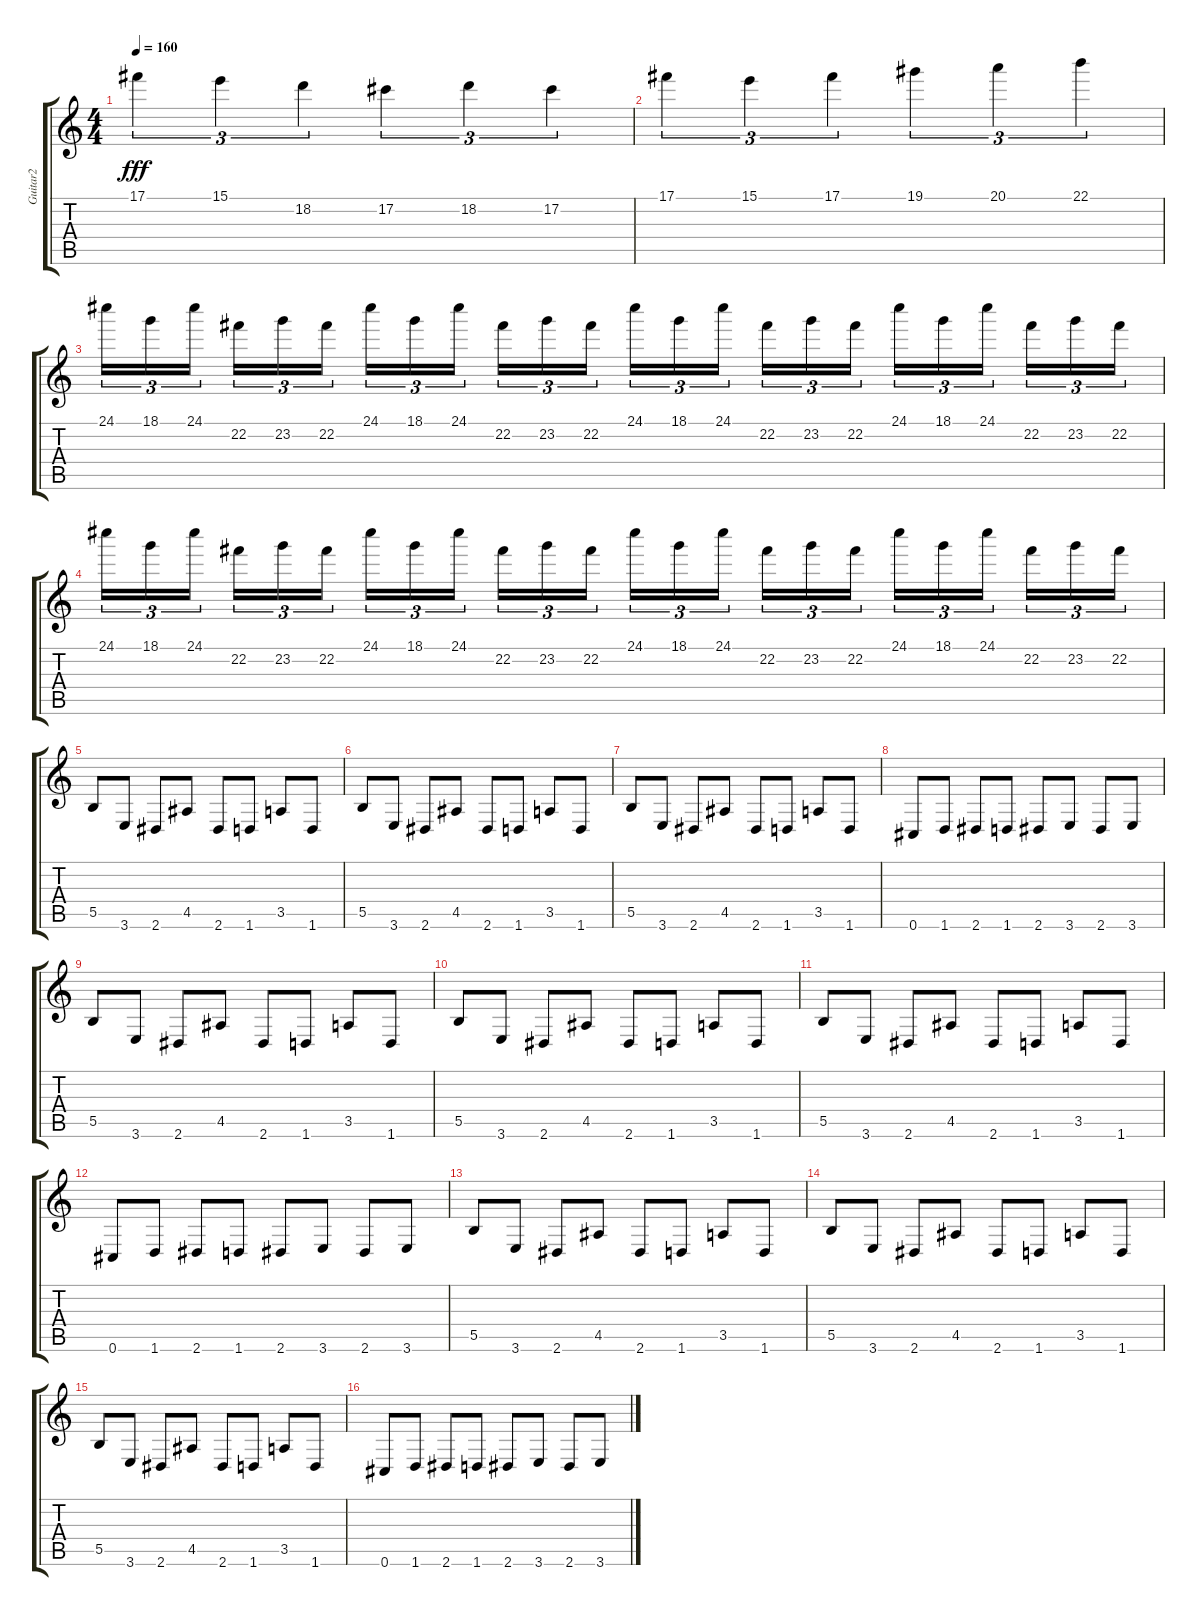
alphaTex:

\track ("Guitar2" "Guitar2") {instrument overdrivenguitar}
\staff {score tabs}
\tuning (Db4 Ab3 E3 B2 Gb2 Db2) {hide}
\ts (4 4)
\tempo 160
\clef g2
\ks c
17.1.4{tu (3 2) dy fff} 15.1.4{tu (3 2)} 18.2.4{tu (3 2)} 17.2.4{tu (3 2)} 18.2.4{tu (3 2)} 17.2.4{tu (3 2)} |
17.1.4{tu (3 2)} 15.1.4{tu (3 2)} 17.1.4{tu (3 2)} 19.1.4{tu (3 2)} 20.1.4{tu (3 2)} 22.1.4{tu (3 2)} |
24.1.16{tu (3 2)} 18.1.16{tu (3 2)} 24.1.16{tu (3 2) beam splitsecondary} 22.2.16{tu (3 2)} 23.2.16{tu (3 2)} 22.2.16{tu (3 2)} 24.1.16{tu (3 2)} 18.1.16{tu (3 2)} 24.1.16{tu (3 2) beam splitsecondary} 22.2.16{tu (3 2)} 23.2.16{tu (3 2)} 22.2.16{tu (3 2)} 24.1.16{tu (3 2)} 18.1.16{tu (3 2)} 24.1.16{tu (3 2) beam splitsecondary} 22.2.16{tu (3 2)} 23.2.16{tu (3 2)} 22.2.16{tu (3 2)} 24.1.16{tu (3 2)} 18.1.16{tu (3 2)} 24.1.16{tu (3 2) beam splitsecondary} 22.2.16{tu (3 2)} 23.2.16{tu (3 2)} 22.2.16{tu (3 2)} |
24.1.16{tu (3 2)} 18.1.16{tu (3 2)} 24.1.16{tu (3 2) beam splitsecondary} 22.2.16{tu (3 2)} 23.2.16{tu (3 2)} 22.2.16{tu (3 2)} 24.1.16{tu (3 2)} 18.1.16{tu (3 2)} 24.1.16{tu (3 2) beam splitsecondary} 22.2.16{tu (3 2)} 23.2.16{tu (3 2)} 22.2.16{tu (3 2)} 24.1.16{tu (3 2)} 18.1.16{tu (3 2)} 24.1.16{tu (3 2) beam splitsecondary} 22.2.16{tu (3 2)} 23.2.16{tu (3 2)} 22.2.16{tu (3 2)} 24.1.16{tu (3 2)} 18.1.16{tu (3 2)} 24.1.16{tu (3 2) beam splitsecondary} 22.2.16{tu (3 2)} 23.2.16{tu (3 2)} 22.2.16{tu (3 2)} |
5.5.8 3.6.8 2.6.8 4.5.8 2.6.8 1.6.8 3.5.8 1.6.8 |
5.5.8 3.6.8 2.6.8 4.5.8 2.6.8 1.6.8 3.5.8 1.6.8 |
5.5.8 3.6.8 2.6.8 4.5.8 2.6.8 1.6.8 3.5.8 1.6.8 |
0.6.8 1.6.8 2.6.8 1.6.8 2.6.8 3.6.8 2.6.8 3.6.8 |
5.5.8 3.6.8 2.6.8 4.5.8 2.6.8 1.6.8 3.5.8 1.6.8 |
5.5.8 3.6.8 2.6.8 4.5.8 2.6.8 1.6.8 3.5.8 1.6.8 |
5.5.8 3.6.8 2.6.8 4.5.8 2.6.8 1.6.8 3.5.8 1.6.8 |
0.6.8 1.6.8 2.6.8 1.6.8 2.6.8 3.6.8 2.6.8 3.6.8 |
5.5.8 3.6.8 2.6.8 4.5.8 2.6.8 1.6.8 3.5.8 1.6.8 |
5.5.8 3.6.8 2.6.8 4.5.8 2.6.8 1.6.8 3.5.8 1.6.8 |
5.5.8 3.6.8 2.6.8 4.5.8 2.6.8 1.6.8 3.5.8 1.6.8 |
0.6.8 1.6.8 2.6.8 1.6.8 2.6.8 3.6.8 2.6.8 3.6.8
